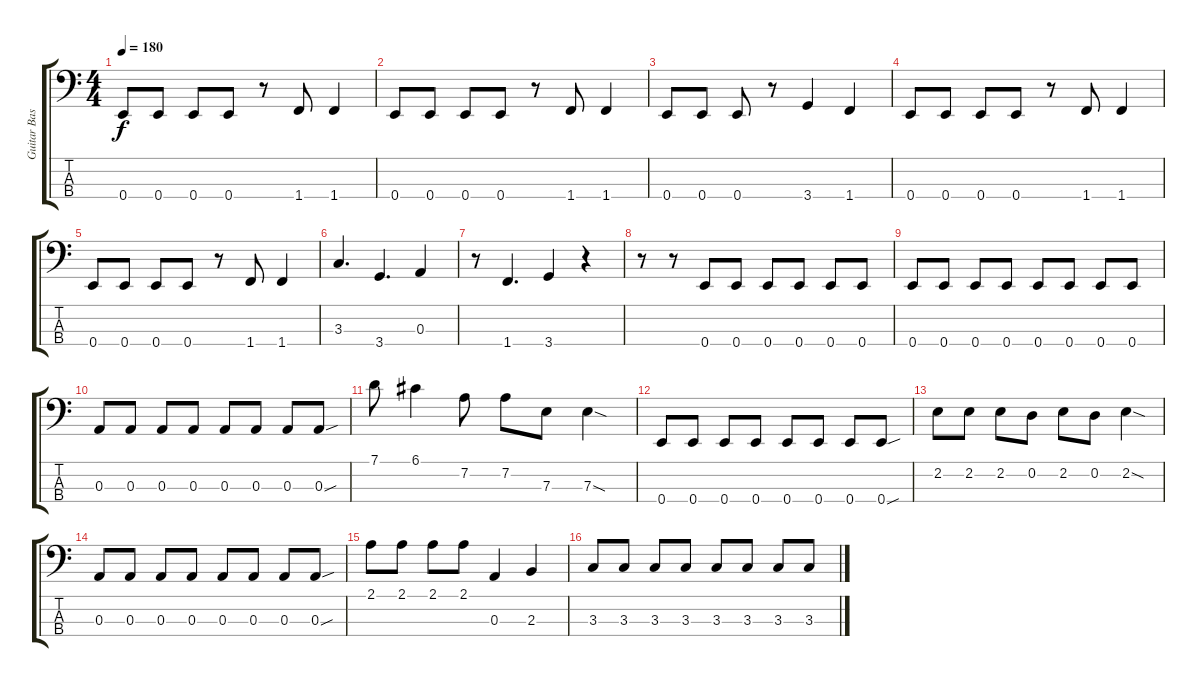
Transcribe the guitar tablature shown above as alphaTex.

\track ("Guitar Bass : Akiyama Mio" "Guitar Bas") {instrument electricbassfinger}
\staff {score tabs}
\tuning (G2 D2 A1 E1) {hide}
\ts (4 4)
\tempo 180
\clef f4
\ks c
0.4.8{dy f} 0.4.8 0.4.8 0.4.8 r.8 1.4.8 1.4.4 |
0.4.8 0.4.8 0.4.8 0.4.8 r.8 1.4.8 1.4.4 |
0.4.8 0.4.8 0.4.8 r.8 3.4.4 1.4.4 |
0.4.8 0.4.8 0.4.8 0.4.8 r.8 1.4.8 1.4.4 |
0.4.8 0.4.8 0.4.8 0.4.8 r.8 1.4.8 1.4.4 |
3.3.4{d} 3.4.4{d} 0.3.4 |
r.8 1.4.4{d} 3.4.4 r.4 |
r.8 r.8 0.4.8 0.4.8 0.4.8 0.4.8 0.4.8 0.4.8 |
0.4.8 0.4.8 0.4.8 0.4.8 0.4.8 0.4.8 0.4.8 0.4.8 |
0.3.8 0.3.8 0.3.8 0.3.8 0.3.8 0.3.8 0.3.8 0.3{sou}.8 |
7.1.8 6.1.4 7.2.8 7.2.8 7.3.8 7.3{sod}.4 |
0.4.8 0.4.8 0.4.8 0.4.8 0.4.8 0.4.8 0.4.8 0.4{sou}.8 |
2.2.8 2.2.8 2.2.8 0.2.8 2.2.8 0.2.8 2.2{sod}.4 |
0.3.8 0.3.8 0.3.8 0.3.8 0.3.8 0.3.8 0.3.8 0.3{sou}.8 |
2.1.8 2.1.8 2.1.8 2.1.8 0.3.4 2.3.4 |
3.3.8 3.3.8 3.3.8 3.3.8 3.3.8 3.3.8 3.3.8 3.3.8
